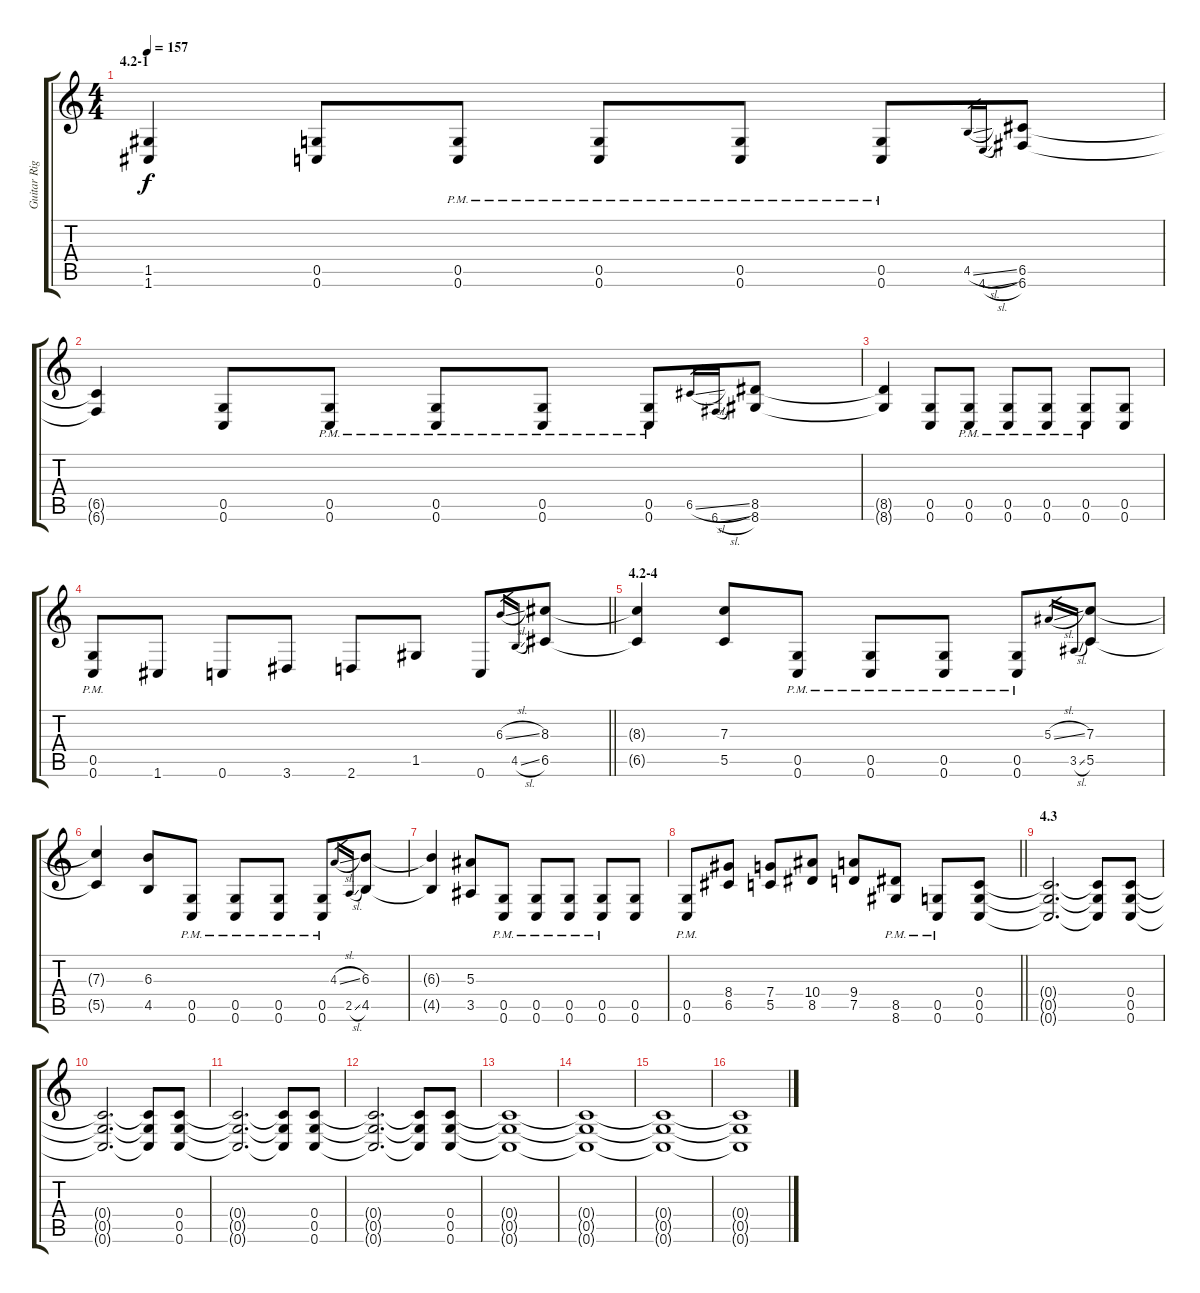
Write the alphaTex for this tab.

\track ("Guitar Right" "Guitar Rig") {instrument distortionguitar}
\staff {score tabs}
\tuning (D4 A3 F3 C3 G2 C2) {hide}
\ts (4 4)
\section ("" "4.2-1")
\tempo 157
\clef g2
\ks c
(1.5{t} 1.6{t}).4{dy f} (0.5 0.6).8 (0.5{pm} 0.6{pm}).8 (0.5{pm} 0.6{pm}).8 (0.5{pm} 0.6{pm}).8 (0.5{pm} 0.6{pm}).8 4.5{sl}.16{gr} 4.6{sl}.16{gr} (6.5 6.6).8 |
(6.5{t} 6.6{t}).4 (0.5 0.6).8 (0.5{pm} 0.6{pm}).8 (0.5{pm} 0.6{pm}).8 (0.5{pm} 0.6{pm}).8 (0.5{pm} 0.6{pm}).8 6.5{sl}.16{gr} 6.6{sl}.16{gr} (8.5 8.6).8 |
(8.5{t} 8.6{t}).4 (0.5 0.6).8 (0.5{pm} 0.6{pm}).8 (0.5{pm} 0.6{pm}).8 (0.5{pm} 0.6{pm}).8 (0.5{pm} 0.6{pm}).8 (0.5 0.6).8 |
\barLineRight lightlight
(0.5{pm} 0.6{pm}).8 1.6.8 0.6.8 3.6.8 2.6.8 1.5.8 0.6.8 6.3{sl}.16{gr} 4.5{sl}.16{gr} (8.3 6.5).8 |
\section ("" "4.2-4")
(8.3{t} 6.5{t}).4 (7.3 5.5).8 (0.5{pm} 0.6{pm}).8 (0.5{pm} 0.6{pm}).8 (0.5{pm} 0.6{pm}).8 (0.5{pm} 0.6{pm}).8 5.3{sl}.16{gr} 3.5{sl}.16{gr} (7.3 5.5).8 |
(7.3{t} 5.5{t}).4 (6.3 4.5).8 (0.5{pm} 0.6{pm}).8 (0.5{pm} 0.6{pm}).8 (0.5{pm} 0.6{pm}).8 (0.5{pm} 0.6{pm}).8 4.3{sl}.16{gr} 2.5{sl}.16{gr} (6.3 4.5).8 |
(6.3{t} 4.5{t}).4 (5.3 3.5).8 (0.5{pm} 0.6{pm}).8 (0.5{pm} 0.6{pm}).8 (0.5{pm} 0.6{pm}).8 (0.5{pm} 0.6{pm}).8 (0.5 0.6).8 |
\barLineRight lightlight
(0.5{pm} 0.6{pm}).8 (8.4 6.5).8 (7.4 5.5).8 (10.4 8.5).8 (9.4 7.5).8 (8.5{pm} 8.6{pm}).8 (0.5{pm} 0.6{pm}).8 (0.4 0.5 0.6).8 |
\section ("" "4.3")
(0.4{t} 0.5{t} 0.6{t}).2{d} (0.4{t} 0.5{t} 0.6{t}).8 (0.4 0.5 0.6).8 |
(0.4{t} 0.5{t} 0.6{t}).2{d} (0.4{t} 0.5{t} 0.6{t}).8 (0.4 0.5 0.6).8 |
(0.4{t} 0.5{t} 0.6{t}).2{d} (0.4{t} 0.5{t} 0.6{t}).8 (0.4 0.5 0.6).8 |
(0.4{t} 0.5{t} 0.6{t}).2{d} (0.4{t} 0.5{t} 0.6{t}).8 (0.4 0.5 0.6).8 |
(0.4{t} 0.5{t} 0.6{t}).1 |
(0.4{t} 0.5{t} 0.6{t}).1 |
(0.4{t} 0.5{t} 0.6{t}).1 |
(0.4{t} 0.5{t} 0.6{t}).1
